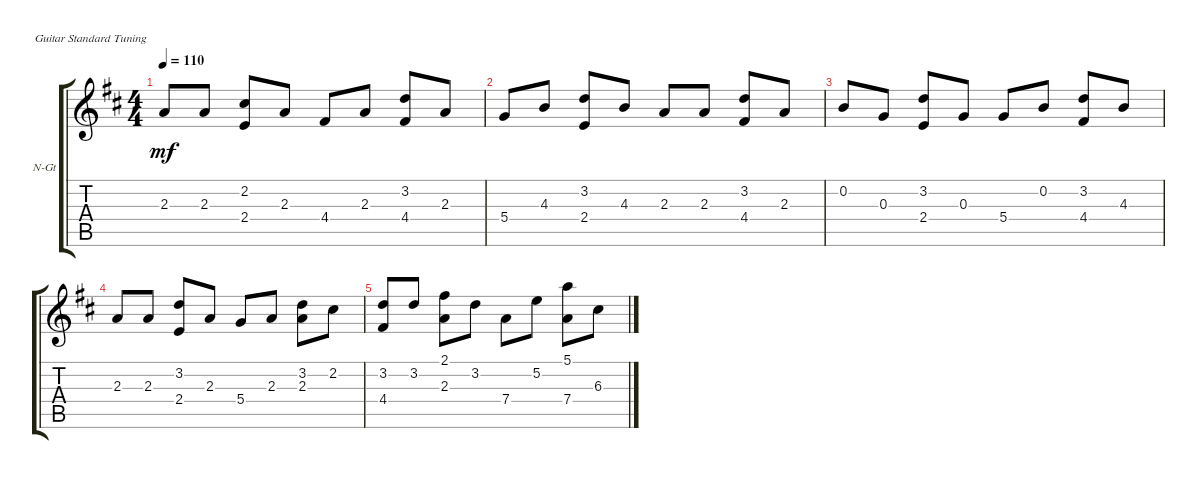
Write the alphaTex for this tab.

\defaultSystemsLayout 4
\bracketExtendMode groupsimilarinstruments
\firstSystemTrackNameOrientation horizontal
\otherSystemsTrackNameOrientation horizontal
\track ("Nylon Guitar" "N-Gt") {instrument acousticguitarnylon}
\staff {score tabs}
\tuning (E4 B3 G3 D3 A2 E2)
\ts (4 4)
\tempo 110
\clef g2
\ks d
2.3.8{dy mf} 2.3.8 (2.2 2.4).8 2.3.8 4.4.8 2.3.8 (3.2 4.4).8 2.3.8 |
5.4.8 4.3.8 (3.2 2.4).8 4.3.8 2.3.8 2.3.8 (3.2 4.4).8 2.3.8 |
0.2.8 0.3.8 (3.2 2.4).8 0.3.8 5.4.8 0.2.8 (3.2 4.4).8 4.3.8 |
2.3.8 2.3.8 (2.4 3.2).8 2.3.8 5.4.8 2.3.8 (3.2 2.3).8 2.2.8 |
(3.2 4.4).8 3.2.8 (2.1 2.3).8 3.2.8 7.4.8 5.2.8 (5.1 7.4).8 6.3.8
